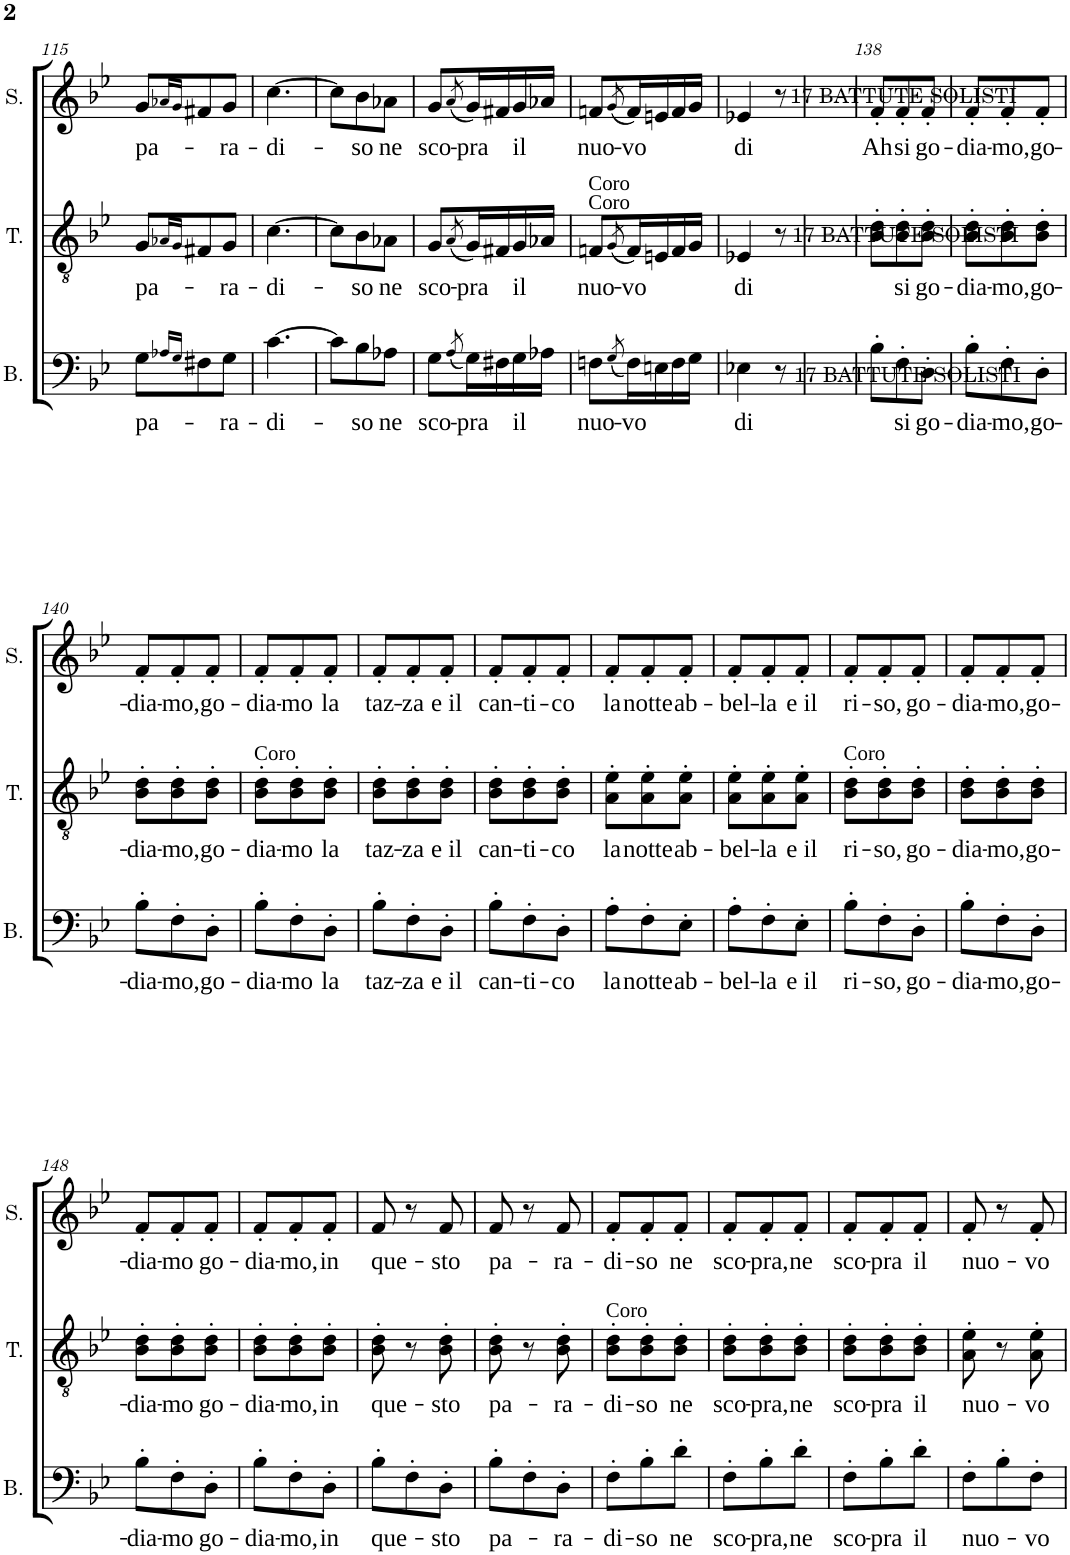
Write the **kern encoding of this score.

**kern	**text	**kern	**text	**kern	**text
*part3	*part3	*part2	*part2	*part1	*part1
*staff3	*staff3	*staff2	*staff2	*staff1	*staff1
*I"Bass	*	*I"Tenor	*	*I"Soprano	*
*I'B.	*	*I'T.	*	*I'S.	*
!!LO:PB:g=z
*clefF4	*	*clefGv2	*	*clefG2	*
*k[b-e-]	*	*k[b-e-]	*	*k[b-e-]	*
*M3/8	*	*M3/8	*	*M3/8	*
=115	=115	=115	=115	=115	=115
!	!LO:LY:b	!	!LO:LY:b	!	!LO:LY:b
8G\L	pa-	8G/L	pa-	8g/L	pa-
16qA-X/LL	.	16qA-X/LL	.	16qa-X/LL	.
16qG/JJ	.	16qG/JJ	.	16qg/JJ	.
8F#X\	.	8F#X/	.	8f#X/	.
!	!LO:LY:b	!	!LO:LY:b	!	!LO:LY:b
8G\J	-ra-	8G/J	-ra-	8g/J	-ra-
=116	=116	=116	=116	=116	=116
!	!LO:LY:b	!	!LO:LY:b	!	!LO:LY:b
[4.c\	-di-	[4.c\	-di-	[4.cc\	-di-
=117	=117	=117	=117	=117	=117
8c\L]	.	8c\L]	.	8cc\L]	.
!	!LO:LY:b	!	!LO:LY:b	!	!LO:LY:b
8B-\	-so	8B-\	-so	8b-\	-so
!	!LO:LY:b	!	!LO:LY:b	!	!LO:LY:b
8A-X\J	ne	8A-X\J	ne	8a-X\J	ne
=118	=118	=118	=118	=118	=118
!	!LO:LY:b	!	!LO:LY:b	!	!LO:LY:b
8G\L	sco-	8G/L	sco-	8g/L	sco-
(8qA/	.	(8qA/	.	(8qa/	.
!	!LO:LY:b	!	!LO:LY:b	!	!LO:LY:b
16G\L)	-pra	16G/L)	-pra	16g/L)	-pra
16F#X\	.	16F#X/	.	16f#X/	.
!	!LO:LY:b	!	!LO:LY:b	!	!LO:LY:b
16G\	il	16G/	il	16g/	il
16A-X\JJ	.	16A-X/JJ	.	16a-X/JJ	.
=119	=119	=119	=119	=119	=119
!	!	!LO:TX:a:t=Coro	!	!	!
!	!	!LO:TX:a:t=Coro	!	!	!
!	!LO:LY:b	!	!LO:LY:b	!	!LO:LY:b
8Fn\L	nuo-	8Fn/L	nuo-	8fn/L	nuo-
(8qG/	.	(8qG/	.	(8qg/	.
!	!LO:LY:b	!	!LO:LY:b	!	!LO:LY:b
16F\L)	-vo	16F/L)	-vo	16f/L)	-vo
16En\	.	16En/	.	16en/	.
16F\	.	16F/	.	16f/	.
16G\JJ	.	16G/JJ	.	16g/JJ	.
=120	=120	=120	=120	=120	=120
!	!LO:LY:b	!	!LO:LY:b	!	!LO:LY:b
4E-X\	di	4E-X/	di	4e-X/	di
8r	.	8r	.	8r	.
=121	=121	=121	=121	=121	=121
!	!	!	!	!LO:TX:a:t=17 BATTUTE SOLISTI	!
!	!	!LO:TX:a:t=17 BATTUTE SOLISTI	!	!	!
!LO:TX:a:t=17 BATTUTE SOLISTI	!	!	!	!	!
4.ryy	.	4.ryy	.	4.ryy	.
=138	=138	=138	=138	=138	=138
!	!	!	!	!	!LO:LY:b
8B-'\L	.	8B-\' 8d\'L	.	8f'/L	Ah
!	!LO:LY:b	!	!LO:LY:b	!	!LO:LY:b
8F'\	si	8B-\' 8d\'	si	8f'/	si
!	!LO:LY:b	!	!LO:LY:b	!	!LO:LY:b
8D'\J	go-	8B-\' 8d\'J	go-	8f'/J	go-
=139	=139	=139	=139	=139	=139
!	!LO:LY:b	!	!LO:LY:b	!	!LO:LY:b
8B-'\L	-dia-	8B-\' 8d\'L	-dia-	8f'/L	-dia-
!	!LO:LY:b	!	!LO:LY:b	!	!LO:LY:b
8F'\	-mo,	8B-\' 8d\'	-mo,	8f'/	-mo,
!	!LO:LY:b	!	!LO:LY:b	!	!LO:LY:b
8D'\J	go-	8B-\' 8d\'J	go-	8f'/J	go-
!!LO:LB:g=z
=140	=140	=140	=140	=140	=140
!	!LO:LY:b	!	!LO:LY:b	!	!LO:LY:b
8B-'\L	-dia-	8B-\' 8d\'L	-dia-	8f'/L	-dia-
!	!LO:LY:b	!	!LO:LY:b	!	!LO:LY:b
8F'\	-mo,	8B-\' 8d\'	-mo,	8f'/	-mo,
!	!LO:LY:b	!	!LO:LY:b	!	!LO:LY:b
8D'\J	go-	8B-\' 8d\'J	go-	8f'/J	go-
=141	=141	=141	=141	=141	=141
!	!	!LO:TX:a:t=Coro	!	!	!
!	!LO:LY:b	!	!LO:LY:b	!	!LO:LY:b
8B-'\L	-dia-	8B-\' 8d\'L	-dia-	8f'/L	-dia-
!	!LO:LY:b	!	!LO:LY:b	!	!LO:LY:b
8F'\	-mo	8B-\' 8d\'	-mo	8f'/	-mo
!	!LO:LY:b	!	!LO:LY:b	!	!LO:LY:b
8D'\J	la	8B-\' 8d\'J	la	8f'/J	la
=142	=142	=142	=142	=142	=142
!	!LO:LY:b	!	!LO:LY:b	!	!LO:LY:b
8B-'\L	taz-	8B-\' 8d\'L	taz-	8f'/L	taz-
!	!LO:LY:b	!	!LO:LY:b	!	!LO:LY:b
8F'\	-za	8B-\' 8d\'	-za	8f'/	-za
!	!LO:LY:b	!	!LO:LY:b	!	!LO:LY:b
8D'\J	e il	8B-\' 8d\'J	e il	8f'/J	e il
=143	=143	=143	=143	=143	=143
!	!LO:LY:b	!	!LO:LY:b	!	!LO:LY:b
8B-'\L	can-	8B-\' 8d\'L	can-	8f'/L	can-
!	!LO:LY:b	!	!LO:LY:b	!	!LO:LY:b
8F'\	-ti-	8B-\' 8d\'	-ti-	8f'/	-ti-
!	!LO:LY:b	!	!LO:LY:b	!	!LO:LY:b
8D'\J	-co	8B-\' 8d\'J	-co	8f'/J	-co
=144	=144	=144	=144	=144	=144
!	!LO:LY:b	!	!LO:LY:b	!	!LO:LY:b
8A'\L	la	8A\' 8e-\'L	la	8f'/L	la
!	!LO:LY:b	!	!LO:LY:b	!	!LO:LY:b
8F'\	notte	8A\' 8e-\'	notte	8f'/	notte
!	!LO:LY:b	!	!LO:LY:b	!	!LO:LY:b
8E-'\J	ab-	8A\' 8e-\'J	ab-	8f'/J	ab-
=145	=145	=145	=145	=145	=145
!	!LO:LY:b	!	!LO:LY:b	!	!LO:LY:b
8A'\L	-bel-	8A\' 8e-\'L	-bel-	8f'/L	-bel-
!	!LO:LY:b	!	!LO:LY:b	!	!LO:LY:b
8F'\	-la	8A\' 8e-\'	-la	8f'/	-la
!	!LO:LY:b	!	!LO:LY:b	!	!LO:LY:b
8E-'\J	e il	8A\' 8e-\'J	e il	8f'/J	e il
=146	=146	=146	=146	=146	=146
!	!	!LO:TX:a:t=Coro	!	!	!
!	!LO:LY:b	!	!LO:LY:b	!	!LO:LY:b
8B-'\L	ri-	8B-\' 8d\'L	ri-	8f'/L	ri-
!	!LO:LY:b	!	!LO:LY:b	!	!LO:LY:b
8F'\	-so,	8B-\' 8d\'	-so,	8f'/	-so,
!	!LO:LY:b	!	!LO:LY:b	!	!LO:LY:b
8D'\J	go-	8B-\' 8d\'J	go-	8f'/J	go-
=147	=147	=147	=147	=147	=147
!	!LO:LY:b	!	!LO:LY:b	!	!LO:LY:b
8B-'\L	-dia-	8B-\' 8d\'L	-dia-	8f'/L	-dia-
!	!LO:LY:b	!	!LO:LY:b	!	!LO:LY:b
8F'\	-mo,	8B-\' 8d\'	-mo,	8f'/	-mo,
!	!LO:LY:b	!	!LO:LY:b	!	!LO:LY:b
8D'\J	go-	8B-\' 8d\'J	go-	8f'/J	go-
!!LO:LB:g=z
=148	=148	=148	=148	=148	=148
!	!LO:LY:b	!	!LO:LY:b	!	!LO:LY:b
8B-'\L	-dia-	8B-\' 8d\'L	-dia-	8f'/L	-dia-
!	!LO:LY:b	!	!LO:LY:b	!	!LO:LY:b
8F'\	-mo	8B-\' 8d\'	-mo	8f'/	-mo
!	!LO:LY:b	!	!LO:LY:b	!	!LO:LY:b
8D'\J	go-	8B-\' 8d\'J	go-	8f'/J	go-
=149	=149	=149	=149	=149	=149
!	!LO:LY:b	!	!LO:LY:b	!	!LO:LY:b
8B-'\L	-dia-	8B-\' 8d\'L	-dia-	8f'/L	-dia-
!	!LO:LY:b	!	!LO:LY:b	!	!LO:LY:b
8F'\	-mo,	8B-\' 8d\'	-mo,	8f'/	-mo,
!	!LO:LY:b	!	!LO:LY:b	!	!LO:LY:b
8D'\J	in	8B-\' 8d\'J	in	8f'/J	in
=150	=150	=150	=150	=150	=150
!	!LO:LY:b	!	!LO:LY:b	!	!LO:LY:b
8B-'\L	que-	8B-\' 8d\'	que-	8f/	que-
8F'\	.	8r	.	8r	.
!	!LO:LY:b	!	!LO:LY:b	!	!LO:LY:b
8D'\J	sto	8B-\' 8d\'	sto	8f/	sto
=151	=151	=151	=151	=151	=151
!	!LO:LY:b	!	!LO:LY:b	!	!LO:LY:b
8B-'\L	pa-	8B-\' 8d\'	pa-	8f/	pa-
8F'\	.	8r	.	8r	.
!	!LO:LY:b	!	!LO:LY:b	!	!LO:LY:b
8D'\J	-ra-	8B-\' 8d\'	-ra-	8f/	-ra-
=152	=152	=152	=152	=152	=152
!	!	!LO:TX:a:t=Coro	!	!	!
!	!LO:LY:b	!	!LO:LY:b	!	!LO:LY:b
8F'\L	-di-	8B-\' 8d\'L	-di-	8f'/L	-di-
!	!LO:LY:b	!	!LO:LY:b	!	!LO:LY:b
8B-'\	-so	8B-\' 8d\'	-so	8f'/	-so
!	!LO:LY:b	!	!LO:LY:b	!	!LO:LY:b
8d'\J	ne	8B-\' 8d\'J	ne	8f'/J	ne
=153	=153	=153	=153	=153	=153
!	!LO:LY:b	!	!LO:LY:b	!	!LO:LY:b
8F'\L	sco-	8B-\' 8d\'L	sco-	8f'/L	sco-
!	!LO:LY:b	!	!LO:LY:b	!	!LO:LY:b
8B-'\	-pra,	8B-\' 8d\'	-pra,	8f'/	-pra,
!	!LO:LY:b	!	!LO:LY:b	!	!LO:LY:b
8d'\J	ne	8B-\' 8d\'J	ne	8f'/J	ne
=154	=154	=154	=154	=154	=154
!	!LO:LY:b	!	!LO:LY:b	!	!LO:LY:b
8F'\L	sco-	8B-\' 8d\'L	sco-	8f'/L	sco-
!	!LO:LY:b	!	!LO:LY:b	!	!LO:LY:b
8B-'\	-pra	8B-\' 8d\'	-pra	8f'/	-pra
!	!LO:LY:b	!	!LO:LY:b	!	!LO:LY:b
8d'\J	il	8B-\' 8d\'J	il	8f'/J	il
=155	=155	=155	=155	=155	=155
!	!LO:LY:b	!	!LO:LY:b	!	!LO:LY:b
8F'\L	nuo-	8A\' 8e-\'	nuo-	8f'/	nuo-
8B-'\	.	8r	.	8r	.
!	!LO:LY:b	!	!LO:LY:b	!	!LO:LY:b
8F'\J	-vo	8A\' 8e-\'	-vo	8f'/	-vo
=	=	=	=	=	=
*-	*-	*-	*-	*-	*-
